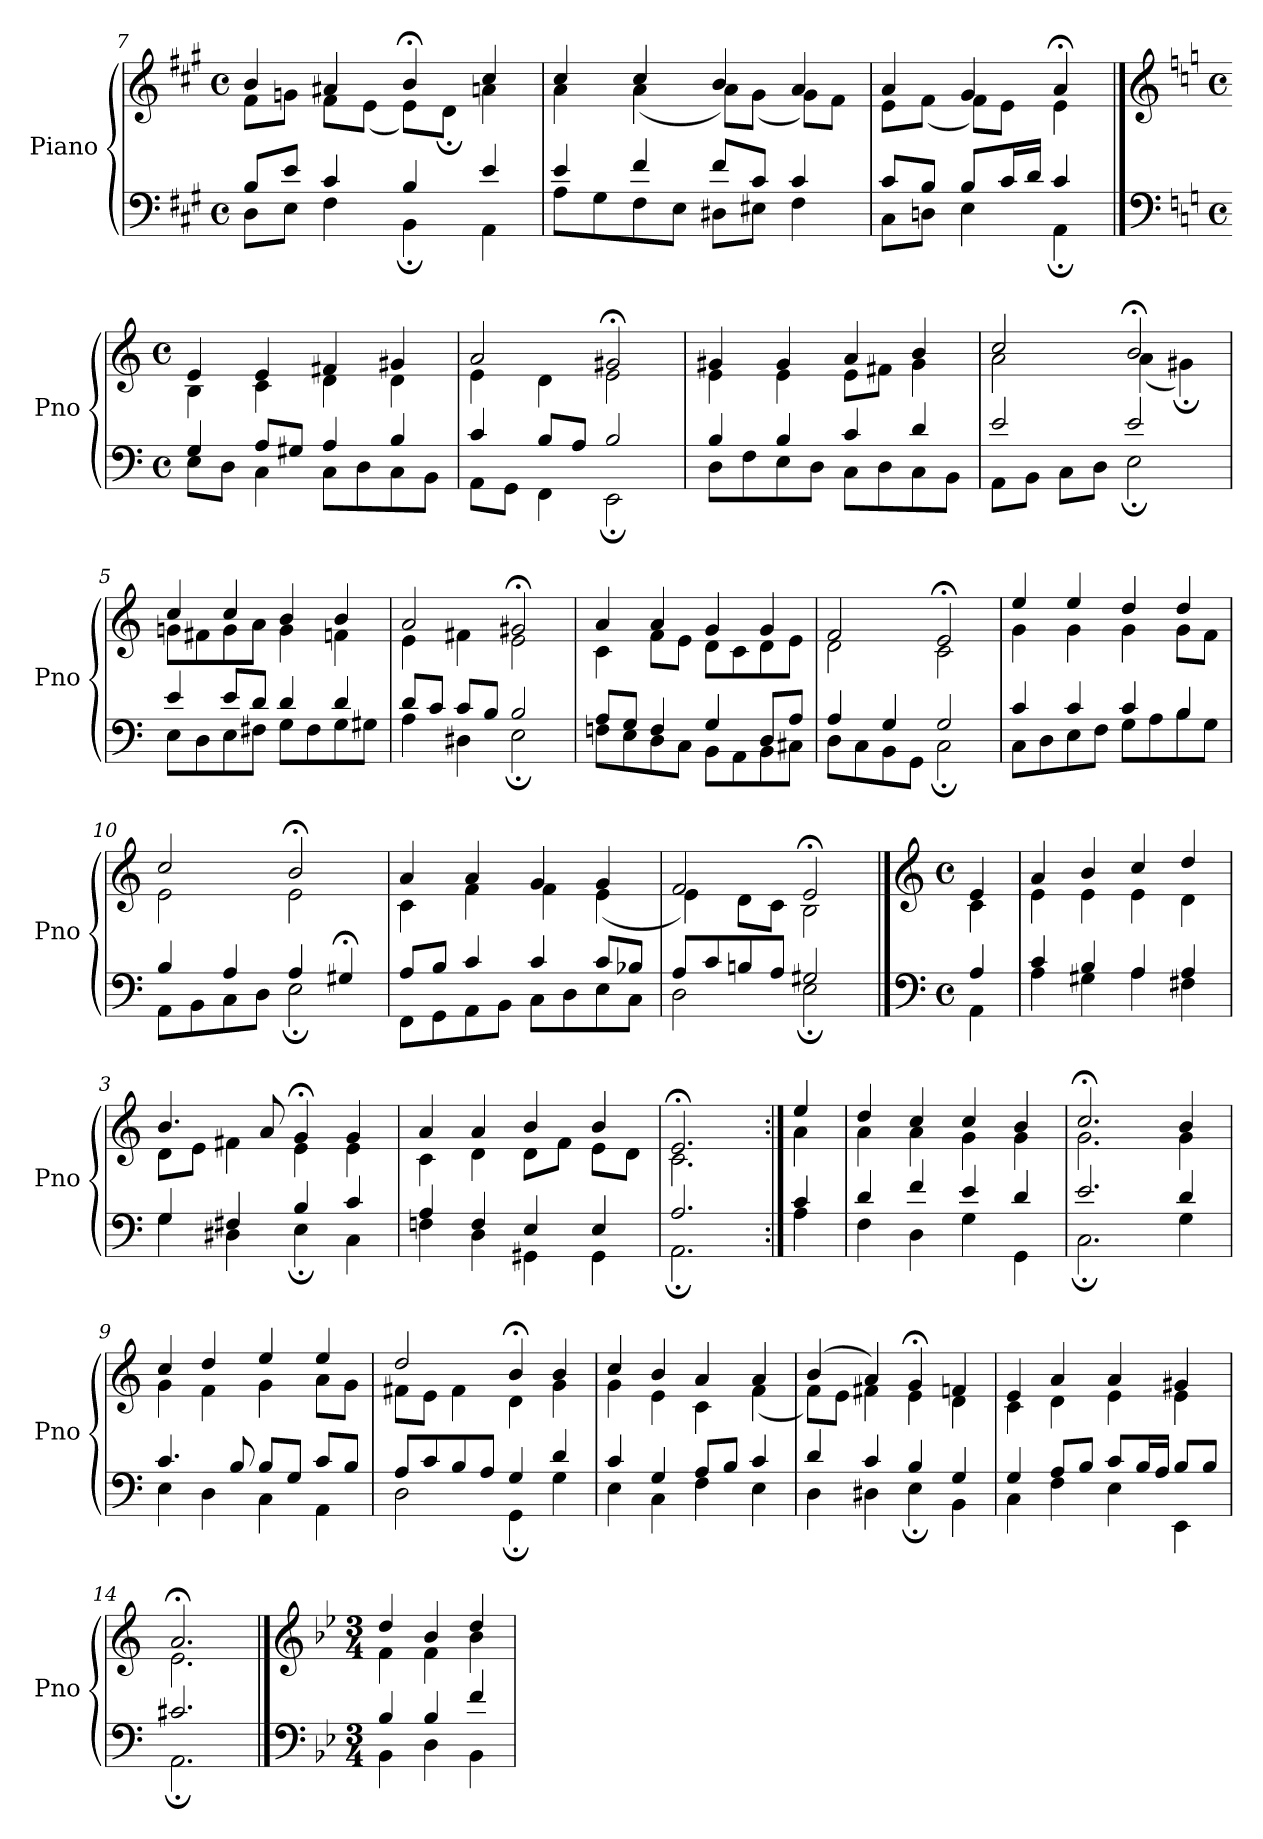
**kern	**kern
*part1	*part1
*staff2	*staff1
*I"Piano	*
*I'Pno	*
*clefF4	*clefG2
*k[f#c#g#]	*k[f#c#g#]
*M4/4	*M4/4
*met(c)	*met(c)
=7	=7
*^	*^
8B/L	8D\L	4b/	8f#\L
8e/J	8E\J	.	8gn\J
4c#/	4F#\	4a#X/	8f#\L
.	.	.	(<8e\J
4B/	4BB;\	4b;</	8e\L)
.	.	.	8d;\J
4e/	4AA\	4cc#/	4an\
=8	=8	=8	=8
4e/	8A\L	4cc#/	4a\
.	8G#\	.	.
4f#/	8F#\	4cc#/	(<4a\
.	8E\J	.	.
8f#/L	8D#X\L	4b/	8a\L)
8c#/J	8E#X\J	.	(<8g#\J
4c#/	4F#\	4a/	8g#\L)
.	.	.	8f#\J
=9	=9	=9	=9
8c#/L	8C#\L	4a/	8e\L
8B/J	8Dn\J	.	(<8f#\J
8B/L	4E\	4g#/	8f#\L)
16c#/L	.	.	8e\J
16d/JJ	.	.	.
4c#/	4AA;\	4a;</	4e\
==1	==1	==1	==1
*clefF4	*	*clefG2	*
*k[]	*	*k[]	*
*M4/4	*	*M4/4	*
*met(c)	*	*met(c)	*
4G/	8E\L	4e/	4B\
.	8D\J	.	.
8A/L	4C\	4e/	4c\
8G#X/J	.	.	.
4A/	8C\L	4f#X/	4d\
.	8D\	.	.
4B/	8C\	4g#X/	4d\
.	8BB\J	.	.
=2	=2	=2	=2
4c/	8AA\L	2a/	4e\
.	8GG\J	.	.
8B/L	4FF\	.	4d\
8A/J	.	.	.
2B/	2EE;\	2g#X;</	2e\
=3	=3	=3	=3
4B/	8D\L	4g#X/	4e\
.	8F\	.	.
4B/	8E\	4g#/	4e\
.	8D\J	.	.
4c/	8C\L	4a/	8e\L
.	8D\	.	8f#X\J
4d/	8C\	4b/	4g#\
.	8BB\J	.	.
=4	=4	=4	=4
2e/	8AA\L	2cc/	2a\
.	8BB\J	.	.
.	8C\L	.	.
.	8D\J	.	.
2e/	2E;\	2b;</	(<4a\
.	.	.	4g#X;\)
=5	=5	=5	=5
4e/	8E\L	4cc/	8gn\L
.	8D\	.	8f#X\
8e/L	8E\	4cc/	8g\
8d/J	8F#X\J	.	8a\J
4d/	8G\L	4b/	4g\
.	8F#\	.	.
4d/	8G\	4b/	4fn\
.	8G#X\J	.	.
=6	=6	=6	=6
8d/L	4A\	2a/	4e\
8c/J	.	.	.
8c/L	4D#X\	.	4f#X\
8B/J	.	.	.
2B/	2E;\	2g#X;</	2e\
=7	=7	=7	=7
8A/L	8Fn\L	4a/	4c\
8G/J	8E\	.	.
4F/	8D\	4a/	8f\L
.	8C\J	.	8e\J
4G/	8BB\L	4g/	8d\L
.	8AA\	.	8c\
8D/L	8BB\	4g/	8d\
8A/J	8C#X\J	.	8e\J
=8	=8	=8	=8
4A/	8D\L	2f/	2d\
.	8C\	.	.
4G/	8BB\	.	.
.	8GG\J	.	.
2G/	2C;\	2e;</	2c\
=9	=9	=9	=9
4c/	8C\L	4ee/	4g\
.	8D\	.	.
4c/	8E\	4ee/	4g\
.	8F\J	.	.
4c/	8G\L	4dd/	4g\
.	8A\	.	.
4B/	8B\	4dd/	8g\L
.	8G\J	.	8f\J
=10	=10	=10	=10
4B/	8AA\L	2cc/	2e\
.	8BB\	.	.
4A/	8C\	.	.
.	8D\J	.	.
4A/	2E;\	2b;</	2e\
4G#X;</	.	.	.
=11	=11	=11	=11
8A/L	8FF\L	4a/	4c\
8B/J	8GG\	.	.
4c/	8AA\	4a/	4f\
.	8BB\J	.	.
4c/	8C\L	4g/	4f\
.	8D\	.	.
8c/L	8E\	4g/	(<4e\
8B-X/J	8C\J	.	.
=12	=12	=12	=12
8A/L	2D\	2f/	4e\)
8c/	.	.	.
8Bn/	.	.	8d\L
8A/J	.	.	8c\J
2G#X/	2E;\	2e;</	2B\
==1	==1	==1	==1
*clefF4	*	*clefG2	*
*M4/4	*	*M4/4	*
*met(c)	*	*met(c)	*
4A/	4AA\	4e/	4c\
=2	=2	=2	=2
4c/	4A\	4a/	4e\
4B/	4G#X\	4b/	4e\
4A/	4A\	4cc/	4e\
4A/	4F#X\	4dd/	4d\
=3	=3	=3	=3
4G/	4G\	4.b/	8d\L
.	.	.	8e\J
4F#X/	4D#X\	.	4f#X\
.	.	8a/	.
4B/	4E;\	4g;</	4e\
4c/	4C\	4g/	4e\
=4	=4	=4	=4
4A/	4Fn\	4a/	4c\
4F/	4D\	4a/	4d\
4E/	4GG#X\	4b/	8d\L
.	.	.	8f\J
4E/	4GG#\	4b/	8e\L
.	.	.	8d\J
=5	=5	=5	=5
2.A/	2.AA;\	2.e;</	2.c\
=6:|!	=6:|!	=6:|!	=6:|!
4c/	4A\	4ee/	4a\
=7	=7	=7	=7
4d/	4F\	4dd/	4a\
4f/	4D\	4cc/	4a\
4e/	4G\	4cc/	4g\
4d/	4GG\	4b/	4g\
=8	=8	=8	=8
2.e/	2.C;\	2.cc;</	2.g\
4d/	4G\	4b/	4g\
=9	=9	=9	=9
4.c/	4E\	4cc/	4g\
.	4D\	4dd/	4f\
8B/	.	.	.
8B/L	4C\	4ee/	4g\
8G/J	.	.	.
8c/L	4AA\	4ee/	8a\L
8B/J	.	.	8g\J
=10	=10	=10	=10
8A/L	2D\	2dd/	8f#X\L
8c/	.	.	8e\J
8B/	.	.	4f#\
8A/J	.	.	.
4G/	4GG;\	4b;</	4d\
4d/	4G\	4b/	4g\
=11	=11	=11	=11
4c/	4E\	4cc/	4g\
4G/	4C\	4b/	4e\
8A/L	4F\	4a/	4c\
8B/J	.	.	.
4c/	4E\	4a/	(<4f\
=12	=12	=12	=12
4d/	4D\	(>4b/	8f\L)
.	.	.	8e\J
4c/	4D#X\	4a/)	4f#X\
4B/	4E;\	4g;</	4e\
4G/	4BB\	4fn/	4d\
=13	=13	=13	=13
4G/	4C\	4e/	4c\
8A/L	4F\	4a/	4d\
8B/J	.	.	.
8c/L	4E\	4a/	4e\
16B/L	.	.	.
16A/JJ	.	.	.
8B/L	4EE\	4g#X/	4e\
8B/J	.	.	.
=14	=14	=14	=14
2.c#X/	2.AA;\	2.a;</	2.e\
==1	==1	==1	==1
*clefF4	*	*clefG2	*
*k[b-e-]	*	*k[b-e-]	*
*M3/4	*	*M3/4	*
4B-/	4BB-\	4dd/	4f\
4B-/	4D\	4b-/	4f\
4f/	4BB-\	4dd/	4b-\
*v	*v	*	*
*	*v	*v
=	=
*-	*-
